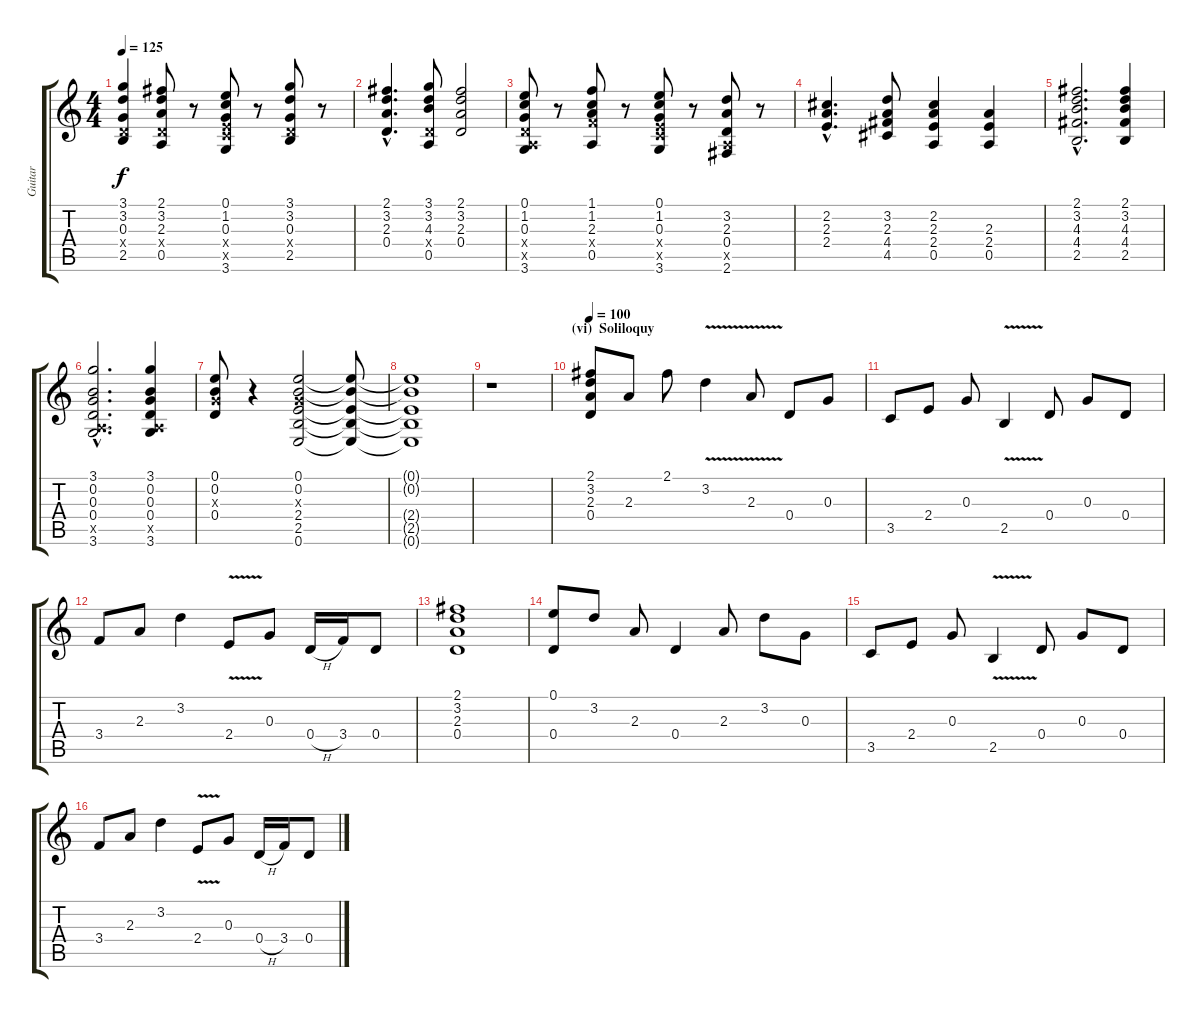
\track ("Guitar " "Guitar ") {instrument distortionguitar}
\staff {score tabs}
\tuning (E4 B3 G3 D3 A2 E2) {hide}
\ts (4 4)
\tempo 125
\clef g2
\ks c
(3.1 3.2 0.3 0.4{x} 2.5).4{dy f} (2.1 3.2 2.3 0.4{x} 0.5).8 r.8 (0.1 1.2 0.3 2.4{x} 3.5{x} 3.6).8 r.8 (3.1 3.2 0.3 0.4{x} 2.5).8 r.8 |
(2.1{hac} 3.2{hac} 2.3{hac} 0.4{hac}).4{d} (3.1 3.2 4.3 0.4{x} 0.5).8 (2.1 3.2 2.3 0.4).2 |
(0.1 1.2 0.3 0.4{x} 0.5{x} 3.6).8 r.8 (1.1 1.2 2.3 3.4{x} 0.5).8 r.8 (0.1 1.2 0.3 2.4{x} 3.5{x} 3.6).8 r.8 (3.2 2.3 0.4 0.5{x} 2.6).8 r.8 |
(2.2{hac} 2.3{hac} 2.4{hac}).4{d} (3.2 2.3 4.4 4.5).8 (2.2 2.3 2.4 0.5).4 (2.3 2.4 0.5).4 |
(2.1{hac} 3.2{hac} 4.3{hac} 4.4{hac} 2.5{hac}).2{d} (2.1 3.2 4.3 4.4 2.5).4 |
(3.1{hac} 0.2{hac} 0.3{hac} 0.4{hac} 0.5{hac x} 3.6{hac}).2{d} (3.1 0.2 0.3 0.4 0.5{x} 3.6).4 |
(0.1 0.2 0.3{x} 0.4).8 r.4 (0.1 0.2 0.3{x} 2.4 2.5 0.6).2 (0.1{t} 0.2{t} 2.4{t} 2.5{t} 0.6{t}).8 |
(0.1{t} 0.2{t} 2.4{t} 2.5{t} 0.6{t}).1 |
r.1 |
\section ("" "(vi)  Soliloquy")
\tempo 100
(2.1 3.2 2.3 0.4).8 2.3.8 2.1.8 3.2{v}.4 2.3{v}.8 0.4.8 0.3.8 |
3.5.8 2.4.8 0.3.8 2.5{v}.4 0.4.8 0.3.8 0.4.8 |
3.4.8 2.3.8 3.2.4 2.4{v}.8 0.3.8 0.4{h}.16 3.4.16 0.4.8 |
(2.1 3.2 2.3 0.4).1 |
(0.1 0.4).8 3.2.8 2.3.8 0.4.4 2.3.8 3.2.8 0.3.8 |
3.5.8 2.4.8 0.3.8 2.5{v}.4 0.4.8 0.3.8 0.4.8 |
3.4.8 2.3.8 3.2.4 2.4{v}.8 0.3.8 0.4{h}.16 3.4.16 0.4.8
